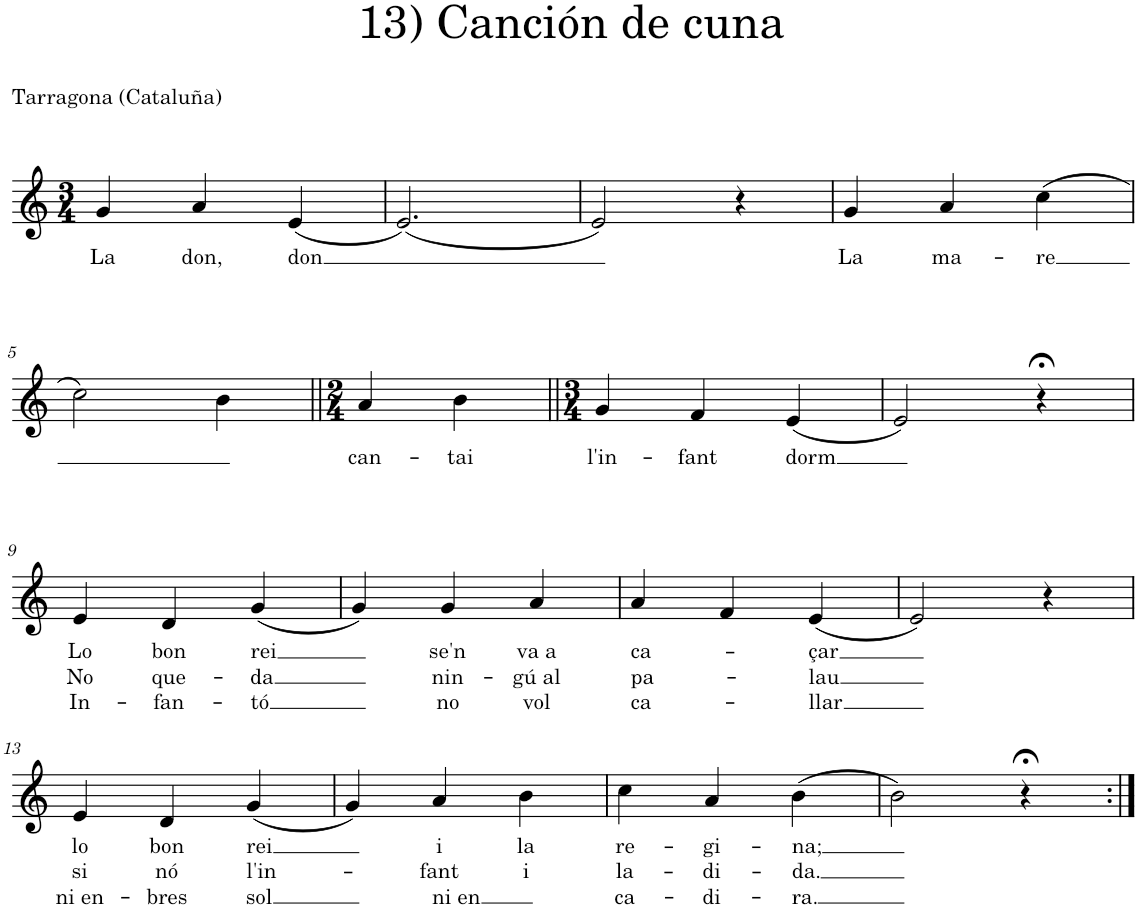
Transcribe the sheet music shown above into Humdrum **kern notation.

**kern	**text	**text	**text
*part1	*part1	*part1	*part1
*staff1	*staff1	*staff1	*staff1
*I"Piano	*	*	*
*I'Pno.	*	*	*
*clefG2	*	*	*
*k[]	*	*	*
*M3/4	*	*	*
=1	=1	=1	=1
!	!LO:LY:b	!	!
4g/	La	.	.
!	!LO:LY:b	!	!
4a/	don,	.	.
!	!LO:LY:b	!	!
(4e/	don	.	.
=2	=2	=2	=2
(2.e/)	.	.	.
=3	=3	=3	=3
2e/)	.	.	.
4r	.	.	.
=4	=4	=4	=4
!	!LO:LY:b	!	!
4g/	La	.	.
!	!LO:LY:b	!	!
4a/	ma-	.	.
!	!LO:LY:b	!	!
(4cc\	-re	.	.
!!LO:LB:g=z
=5	=5	=5	=5
2cc\)	.	.	.
4b\	.	.	.
=6||	=6||	=6||	=6||
*M2/4	*	*	*
!	!LO:LY:b	!	!
4a/	can-	.	.
!	!LO:LY:b	!	!
4b\	-tai	.	.
=7||	=7||	=7||	=7||
*M3/4	*	*	*
!	!LO:LY:b	!	!
4g/	l'in-	.	.
!	!LO:LY:b	!	!
4f/	-fant	.	.
!	!LO:LY:b	!	!
(4e/	dorm	.	.
=8	=8	=8	=8
2e/)	.	.	.
4r;<	.	.	.
!!LO:LB:g=z
=9	=9	=9	=9
!	!LO:LY:b	!LO:LY:b	!LO:LY:b
4e/	Lo	No	In-
!	!LO:LY:b	!LO:LY:b	!LO:LY:b
4d/	bon	que-	-fan-
!	!LO:LY:b	!LO:LY:b	!LO:LY:b
(4g/	rei	-da	-tó
=10	=10	=10	=10
4g/)	.	.	.
!	!LO:LY:b	!LO:LY:b	!LO:LY:b
4g/	se'n	nin-	no
!	!LO:LY:b	!LO:LY:b	!LO:LY:b
4a/	va a	-gú al	vol
=11	=11	=11	=11
!	!LO:LY:b	!LO:LY:b	!LO:LY:b
4a/	ca-	pa-	ca-
4f/	.	.	.
!	!LO:LY:b	!LO:LY:b	!LO:LY:b
(4e/	-çar	-lau	-llar
=12	=12	=12	=12
2e/)	.	.	.
4r	.	.	.
!!LO:LB:g=z
=13	=13	=13	=13
!	!LO:LY:b	!LO:LY:b	!LO:LY:b
4e/	lo	si	ni en-
!	!LO:LY:b	!LO:LY:b	!LO:LY:b
4d/	bon	nó	-bres
!	!LO:LY:b	!LO:LY:b	!LO:LY:b
(4g/	rei	l'in-	sol
=14	=14	=14	=14
4g/)	.	.	.
!	!LO:LY:b	!LO:LY:b	!LO:LY:b
4a/	i	-fant	ni en
!	!LO:LY:b	!LO:LY:b	!
4b\	la	i	.
=15	=15	=15	=15
!	!LO:LY:b	!LO:LY:b	!LO:LY:b
4cc\	re-	la-	ca-
!	!LO:LY:b	!LO:LY:b	!LO:LY:b
4a/	-gi-	-di-	-di-
!	!LO:LY:b	!LO:LY:b	!LO:LY:b
(4b\	-na;	-da.	-ra.
=16	=16	=16	=16
2b\)	.	.	.
4r;<	.	.	.
=:|!	=:|!	=:|!	=:|!
*-	*-	*-	*-
